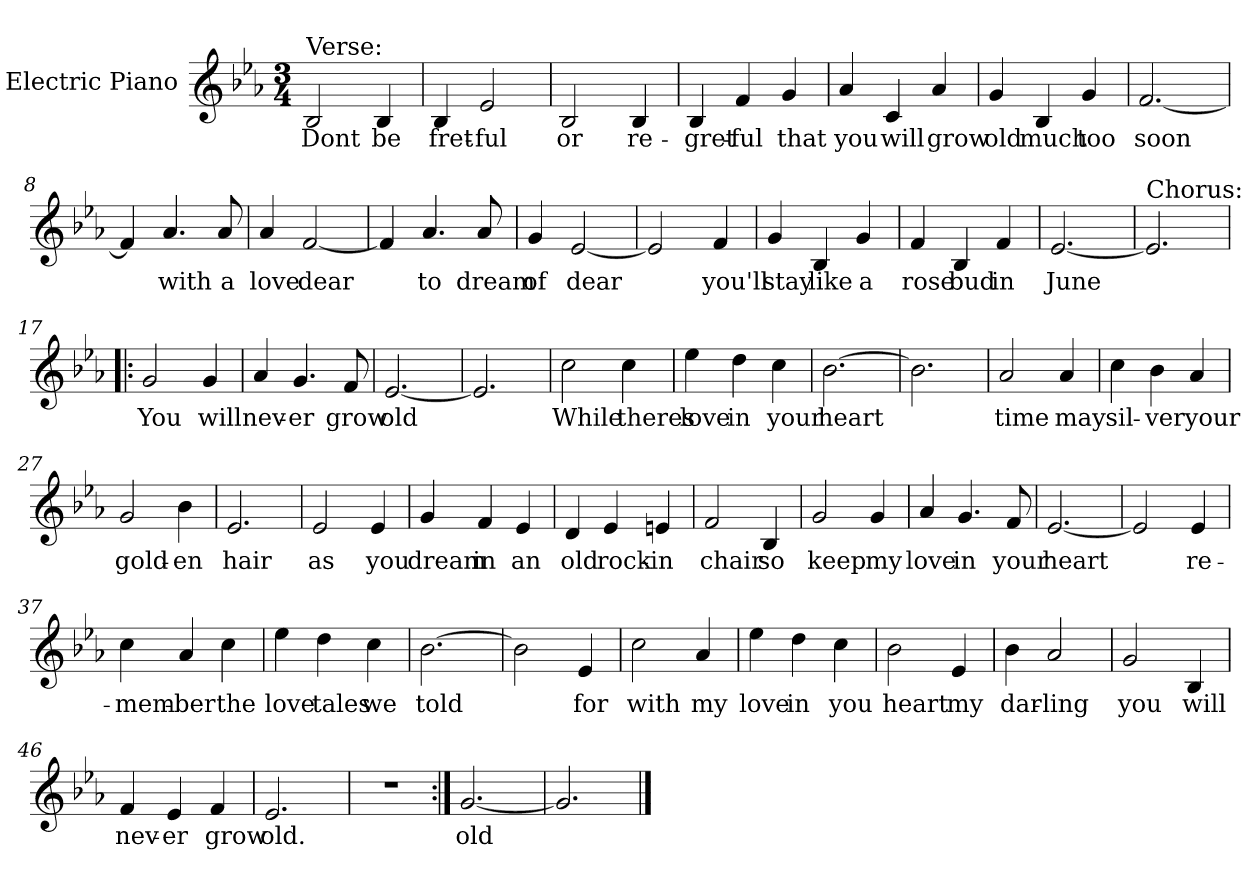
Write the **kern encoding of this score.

**kern	**text
*part1	*part1
*staff1	*staff1
*I"Electric Piano	*
*I'E.Pno	*
*clefG2	*
*k[b-e-a-]	*
*E-:	*
*M3/4	*
=1	=1
!LO:TX:a:t=Verse&colon;	!
2B-/	Dont
4B-/	be
=2	=2
4B-/	fret-
2e-/	-ful
=3	=3
2B-/	or
4B-/	re-
=4	=4
4B-/	-gret-
4f/	-ful
4g/	that
=5	=5
4a-/	you
4c/	will
4a-/	grow
!!LO:LB:g=z
=6	=6
4g/	old
4B-/	much
4g/	too
=7	=7
[2.f/	soon
=8	=8
4f/]	.
4.a-/	with
8a-/	a
=9	=9
4a-/	love
[2f/	dear
=10	=10
4f/]	.
4.a-/	to
8a-/	dream
=11	=11
4g/	of
[2e-/	dear
!!LO:LB:g=z
=12	=12
2e-/]	.
4f/	you'll
=13	=13
4g/	stay
4B-/	like
4g/	a
=14	=14
4f/	rose
4B-/	bud
4f/	in
=15	=15
[2.e-/	June
=16	=16
!LO:TX:a:t=Chorus&colon;	!
2.e-/]	.
=17!|:	=17!|:
2g/	You
4g/	will
=18	=18
4a-/	nev-
4.g/	-er
8f/	grow
=19	=19
[2.e-/	old
!!LO:LB:g=z
=20	=20
2.e-/]	.
=21	=21
2cc\	While
4cc\	theres
=22	=22
4ee-\	love
4dd\	in
4cc\	your
=23	=23
[2.b-\	heart
=24	=24
2.b-\]	.
=25	=25
2a-/	time
4a-/	may
=26	=26
4cc\	sil-
4b-\	-ver
4a-/	your
!!LO:LB:g=z
=27	=27
2g/	gold-
4b-\	-en
=28	=28
2.e-/	hair
=29	=29
2e-/	as
4e-/	you
=30	=30
4g/	dream
4f/	in
4e-/	an
=31	=31
4d/	old
4e-/	rock-
4en/	-in
=32	=32
2f/	chair
4B-/	so
=33	=33
2g/	keep
4g/	my
!!LO:LB:g=z
=34	=34
4a-/	love
4.g/	in
8f/	your
=35	=35
[2.e-/	heart
=36	=36
2e-/]	.
4e-/	re-
=37	=37
4cc\	-mem-
4a-/	-ber
4cc\	the
=38	=38
4ee-\	love
4dd\	tales
4cc\	we
=39	=39
[2.b-\	told
=40	=40
2b-\]	.
4e-/	for
!!LO:LB:g=z
=41	=41
2cc\	with
4a-/	my
=42	=42
4ee-\	love
4dd\	in
4cc\	you
=43	=43
2b-\	heart
4e-/	my
=44	=44
4b-\	dar-
2a-/	-ling
=45	=45
2g/	you
4B-/	will
=46	=46
4f/	nev-
4e-/	-er
4f/	grow
=47	=47
2.e-/	old.
!!LO:LB:g=z
=48	=48
2.r	.
=49:|!	=49:|!
[2.g/	old
=50	=50
2.g/]	.
==	==
*-	*-
